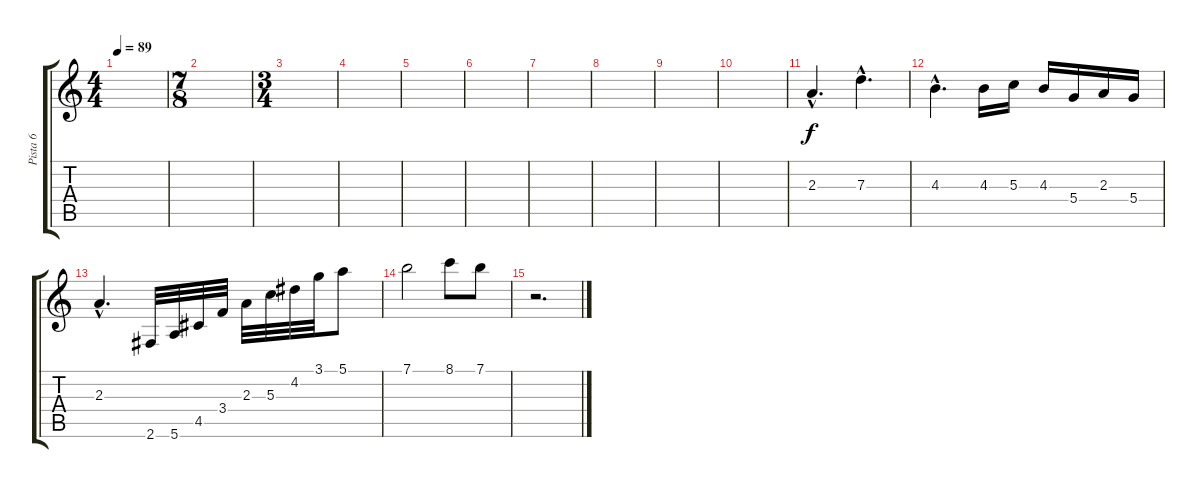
\track ("Pista 6" "Pista 6") {instrument distortionguitar}
\staff {score tabs}
\tuning (E4 B3 G3 D3 A2 E2) {hide}
\ts (4 4)
\tempo 89
\clef g2
\ks c
|
\ts (7 8)
|
\ts (3 4)
|
|
|
|
|
|
|
|
2.3{hac}.4{d} 7.3{hac}.4{d} |
4.3{hac}.4{d} 4.3.16 5.3.16 4.3.16 5.4.16 2.3.16 5.4.16 |
2.3{hac}.4{d} 2.6.32 5.6.32 4.5.32 3.4.32 2.3.32 5.3.32 4.2.32 3.1.32 5.1.8 |
7.1.2 8.1.8 7.1.8 |
r.2{d}
